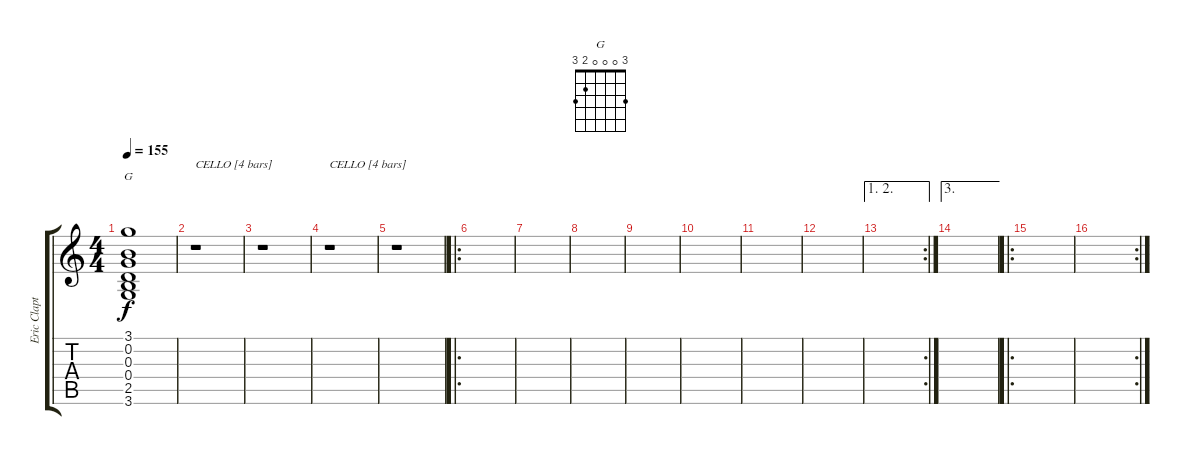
\track ("Eric Clapton Strumms" "Eric Clapt") {instrument acousticguitarnylon}
\staff {score tabs}
\tuning (E4 B3 G3 D3 A2 E2) {hide}
\chord ("G" 3 0 0 0 2 3)
\ts (4 4)
\tempo 155
\clef g2
\ks c
(3.1 0.2 0.3 0.4 2.5 3.6).1{ch "G" dy f} |
r.1{txt "CELLO [4 bars]"} |
r.1 |
r.1{txt "CELLO [4 bars]"} |
r.1 |
\ro
|
|
|
|
|
|
|
\ae (1 2)
\rc 2
|
\ae 3
|
\ro
|
\rc 2
